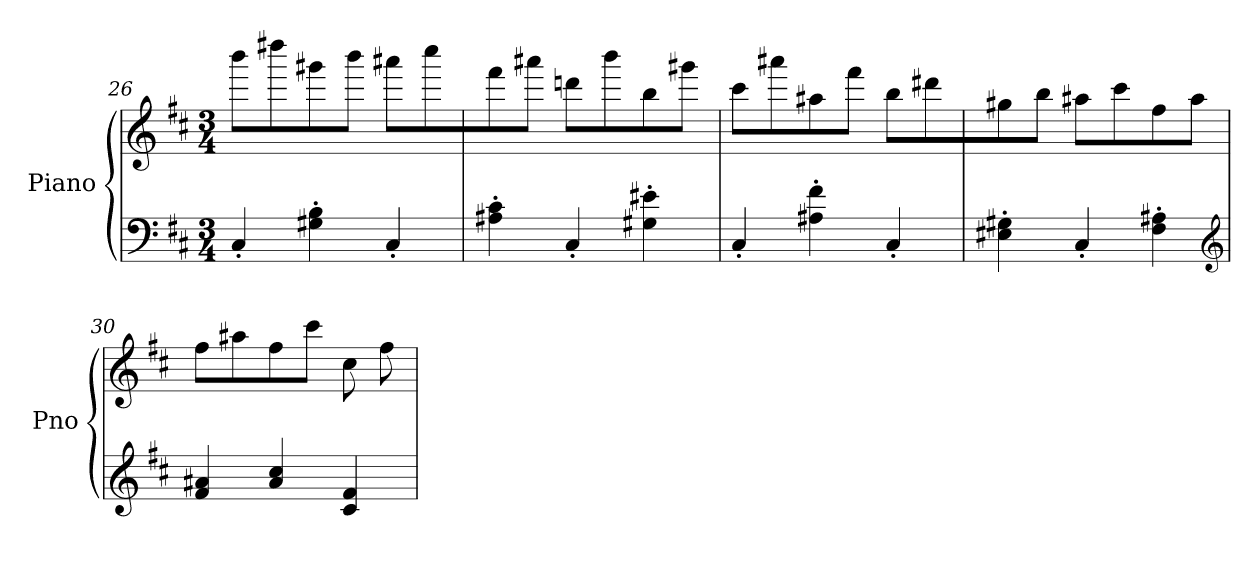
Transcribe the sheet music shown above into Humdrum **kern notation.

**kern	**kern
*part1	*part1
*staff2	*staff1
*I"Piano	*
*I'Pno	*
!!LO:LB:g=z
*clefF4	*clefG2
*k[f#c#]	*k[f#c#]
*D:	*D:
*M3/4	*M3/4
=26	=26
4C#'/	8bbb\L
.	8dddd#X\
4G#X\' 4B\'	8ggg#X\
.	8bbb\J
4C#'/	8aaa#X\L
.	8cccc#\
=27	=27
4A#X\' 4c#\'	8fff#\
.	8aaa#X\J
4C#'/	8dddn\L
.	8bbb\
4G#X\' 4e#X\'	8bb\
.	8ggg#X\J
=28	=28
4C#'/	8ccc#\L
.	8aaa#X\
4A#X\' 4f#\'	8aa#X\
.	8fff#\J
4C#'/	8bb\L
.	8ddd#X\
=29	=29
4E#X\' 4G#X\'	8gg#X\
.	8bb\J
4C#'/	8aa#X\L
.	8ccc#\
4F#\' 4A#X\'	8ff#\
.	8aa#\J
*clefG2	*
=30	=30
4f#/ 4a#X/	8ff#\L
.	8aa#X\
4a#/ 4cc#/	8ff#\
.	8ccc#\J
4c#/ 4f#/	8cc#\L
.	8ff#\
=	=
*-	*-
